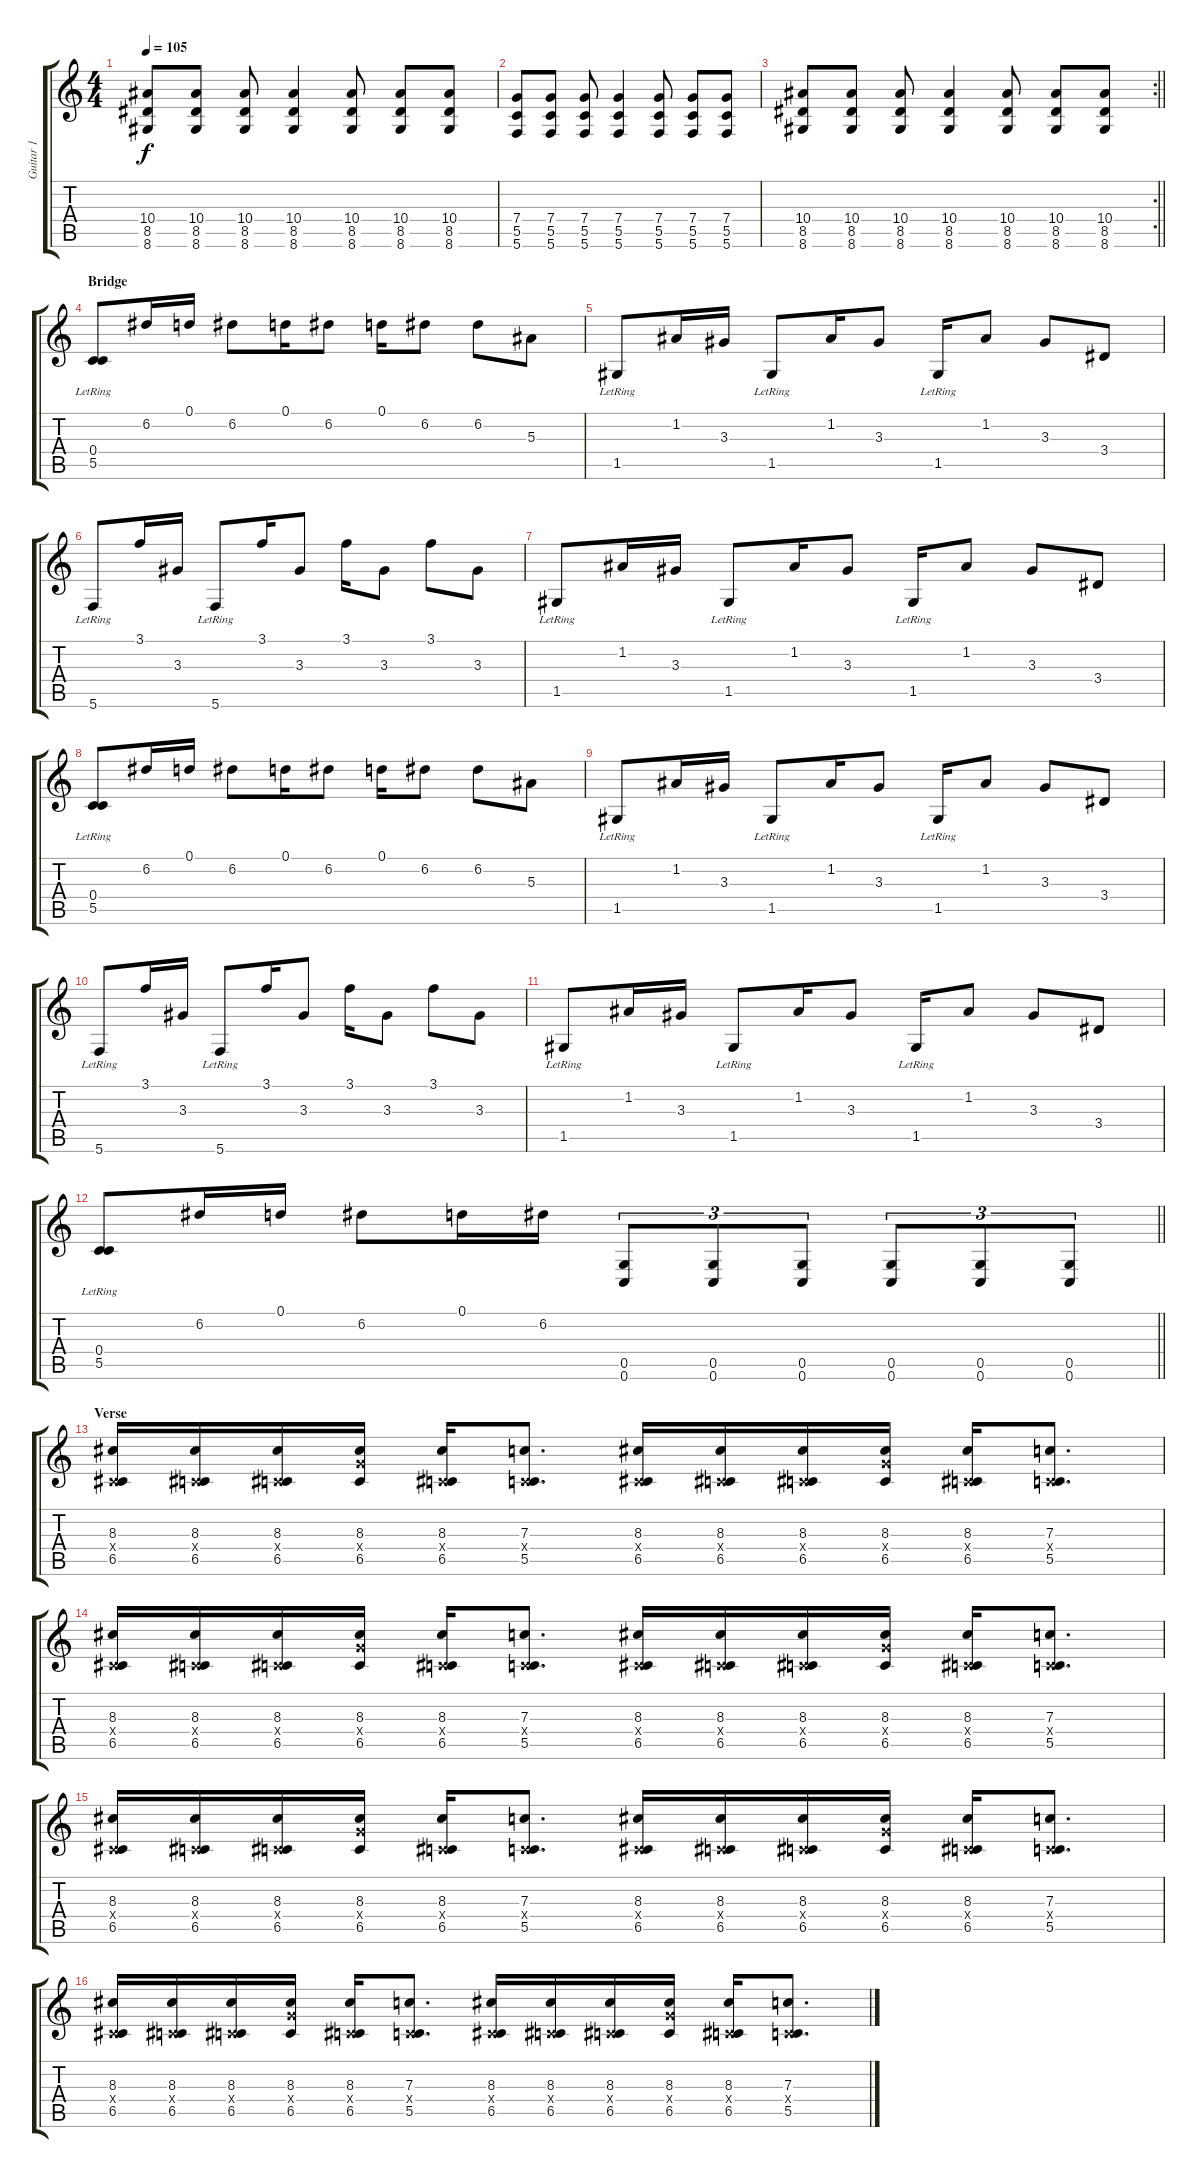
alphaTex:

\track ("Guitar 1" "Guitar 1") {instrument distortionguitar}
\staff {score tabs}
\tuning (D4 A3 F3 C3 G2 C2) {hide}
\ts (4 4)
\tempo 105
\clef g2
\ks c
(10.4 8.5 8.6).8{dy f} (10.4 8.5 8.6).8 (10.4 8.5 8.6).8 (10.4 8.5 8.6).4 (10.4 8.5 8.6).8 (10.4 8.5 8.6).8 (10.4 8.5 8.6).8 |
(7.4 5.5 5.6).8 (7.4 5.5 5.6).8 (7.4 5.5 5.6).8 (7.4 5.5 5.6).4 (7.4 5.5 5.6).8 (7.4 5.5 5.6).8 (7.4 5.5 5.6).8 |
\rc 2
\barLineRight lightlight
(10.4 8.5 8.6).8 (10.4 8.5 8.6).8 (10.4 8.5 8.6).8 (10.4 8.5 8.6).4 (10.4 8.5 8.6).8 (10.4 8.5 8.6).8 (10.4 8.5 8.6).8 |
\section ("" "Bridge")
(0.4{lr} 5.5{lr}).8{instrument acousticguitarnylon} 6.2.16 0.1.16 6.2.8 0.1.16 6.2.8 0.1.16 6.2.8 6.2.8 5.3.8 |
1.5{lr}.8 1.2.16 3.3.16 1.5{lr}.8 1.2.16 3.3.8 1.5{lr}.16 1.2.8 3.3.8 3.4.8 |
5.6{lr}.8 3.1.16 3.3.16 5.6{lr}.8 3.1.16 3.3.8 3.1.16 3.3.8 3.1.8 3.3.8 |
1.5{lr}.8 1.2.16 3.3.16 1.5{lr}.8 1.2.16 3.3.8 1.5{lr}.16 1.2.8 3.3.8 3.4.8 |
(0.4{lr} 5.5{lr}).8{instrument acousticguitarnylon} 6.2.16 0.1.16 6.2.8 0.1.16 6.2.8 0.1.16 6.2.8 6.2.8 5.3.8 |
1.5{lr}.8 1.2.16 3.3.16 1.5{lr}.8 1.2.16 3.3.8 1.5{lr}.16 1.2.8 3.3.8 3.4.8 |
5.6{lr}.8 3.1.16 3.3.16 5.6{lr}.8 3.1.16 3.3.8 3.1.16 3.3.8 3.1.8 3.3.8 |
1.5{lr}.8 1.2.16 3.3.16 1.5{lr}.8 1.2.16 3.3.8 1.5{lr}.16 1.2.8 3.3.8 3.4.8 |
\barLineRight lightlight
(0.4{lr} 5.5{lr}).8{instrument acousticguitarnylon} 6.2.16 0.1.16 6.2.8 0.1.16 6.2.16 (0.5 0.6).8{tu (3 2) instrument distortionguitar} (0.5 0.6).8{tu (3 2)} (0.5 0.6).8{tu (3 2)} (0.5 0.6).8{tu (3 2)} (0.5 0.6).8{tu (3 2)} (0.5 0.6).8{tu (3 2)} |
\section ("" "Verse")
(8.3 0.4{x} 6.5).16 (8.3 0.4{x} 6.5).16 (8.3 0.4{x} 6.5).16 (8.3 7.4{x} 6.5).16 (8.3 0.4{x} 6.5).16 (7.3 0.4{x} 5.5).8{d} (8.3 0.4{x} 6.5).16 (8.3 0.4{x} 6.5).16 (8.3 0.4{x} 6.5).16 (8.3 7.4{x} 6.5).16 (8.3 0.4{x} 6.5).16 (7.3 0.4{x} 5.5).8{d} |
(8.3 0.4{x} 6.5).16 (8.3 0.4{x} 6.5).16 (8.3 0.4{x} 6.5).16 (8.3 7.4{x} 6.5).16 (8.3 0.4{x} 6.5).16 (7.3 0.4{x} 5.5).8{d} (8.3 0.4{x} 6.5).16 (8.3 0.4{x} 6.5).16 (8.3 0.4{x} 6.5).16 (8.3 7.4{x} 6.5).16 (8.3 0.4{x} 6.5).16 (7.3 0.4{x} 5.5).8{d} |
(8.3 0.4{x} 6.5).16 (8.3 0.4{x} 6.5).16 (8.3 0.4{x} 6.5).16 (8.3 7.4{x} 6.5).16 (8.3 0.4{x} 6.5).16 (7.3 0.4{x} 5.5).8{d} (8.3 0.4{x} 6.5).16 (8.3 0.4{x} 6.5).16 (8.3 0.4{x} 6.5).16 (8.3 7.4{x} 6.5).16 (8.3 0.4{x} 6.5).16 (7.3 0.4{x} 5.5).8{d} |
(8.3 0.4{x} 6.5).16 (8.3 0.4{x} 6.5).16 (8.3 0.4{x} 6.5).16 (8.3 7.4{x} 6.5).16 (8.3 0.4{x} 6.5).16 (7.3 0.4{x} 5.5).8{d} (8.3 0.4{x} 6.5).16 (8.3 0.4{x} 6.5).16 (8.3 0.4{x} 6.5).16 (8.3 7.4{x} 6.5).16 (8.3 0.4{x} 6.5).16 (7.3 0.4{x} 5.5).8{d}
